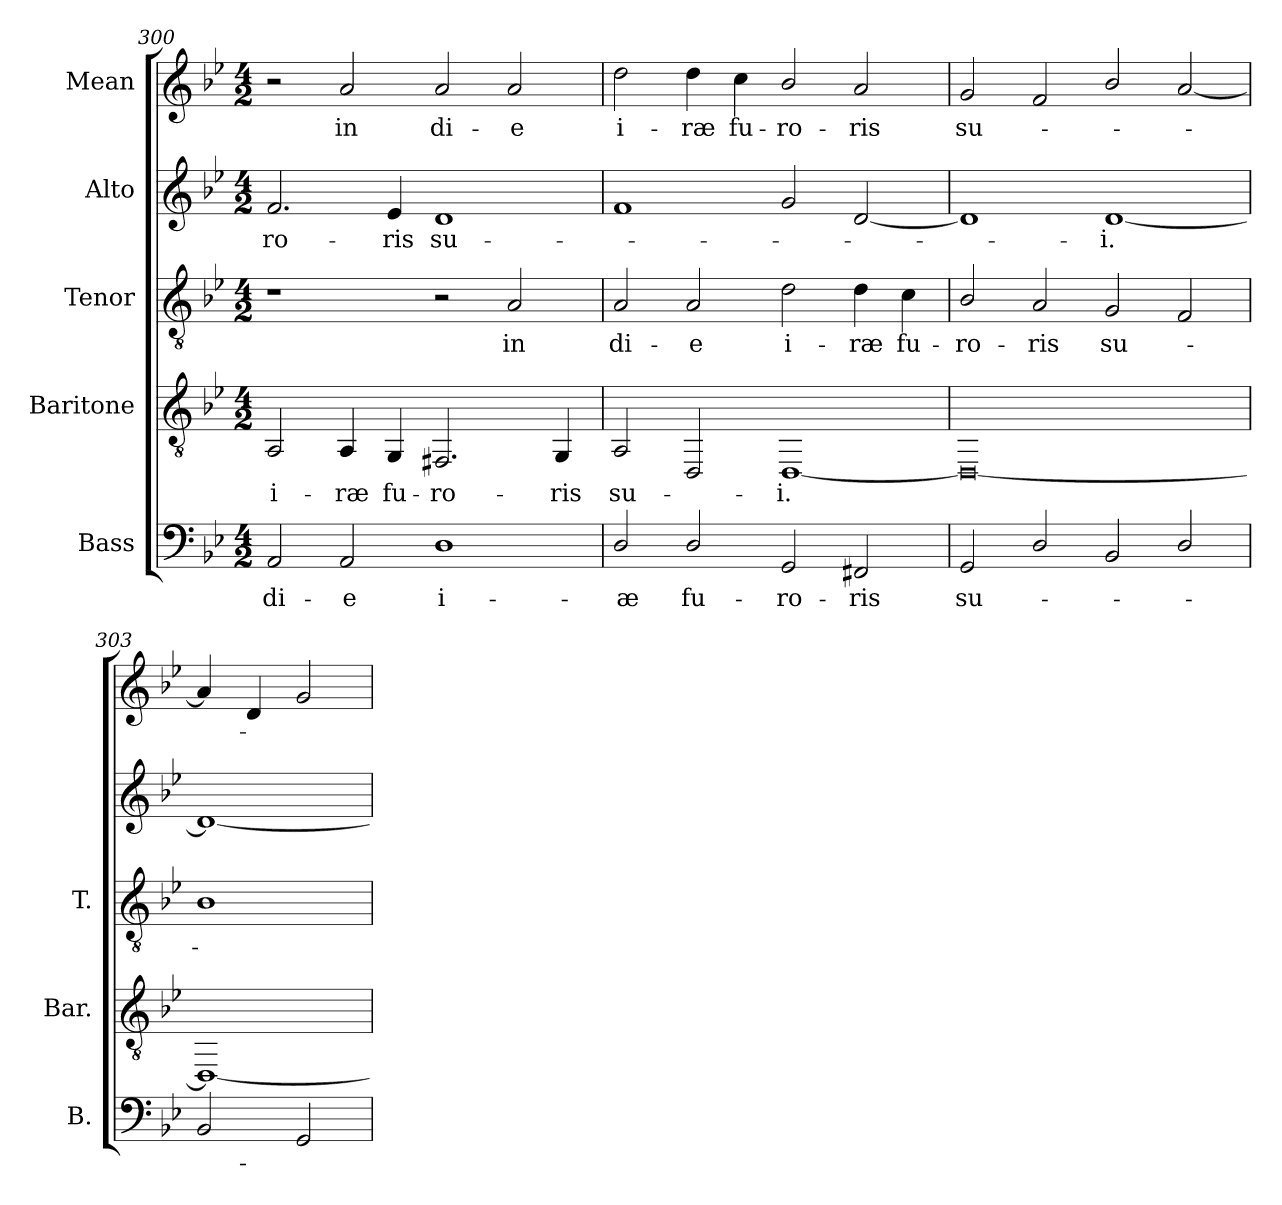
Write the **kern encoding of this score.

**kern	**text	**kern	**text	**kern	**text	**kern	**text	**kern	**text
*part5	*part5	*part4	*part4	*part3	*part3	*part2	*part2	*part1	*part1
*staff5	*staff5	*staff4	*staff4	*staff3	*staff3	*staff2	*staff2	*staff1	*staff1
*I"Bass	*	*I"Baritone	*	*I"Tenor	*	*I"Alto	*	*I"Mean	*
*I'B.	*	*I'Bar.	*	*I'T.	*	*	*	*	*
*clefF4	*	*clefGv2	*	*clefGv2	*	*clefG2	*	*clefG2	*
*	*	*	*	*ITrd7c12	*	*	*	*	*
*k[b-e-]	*	*k[b-e-]	*	*k[b-e-]	*	*k[b-e-]	*	*k[b-e-]	*
*B-:	*	*B-:	*	*B-:	*	*B-:	*	*B-:	*
*M4/2	*	*M4/2	*	*M4/2	*	*M4/2	*	*M4/2	*
=300	=300	=300	=300	=300	=300	=300	=300	=300	=300
!	!LO:LY:b:color=#000000	!	!	!	!	!	!	!	!
!	!	!	!LO:LY:b:color=#000000	!	!	!	!	!	!
!	!	!	!	!	!	!	!LO:LY:b:color=#000000	!	!
2AAi/	di-	2AAi/	i-	1r	.	2.fi/	-ro-	2r	.
!	!LO:LY:b:color=#000000	!	!	!	!	!	!	!	!
!	!	!	!LO:LY:b:color=#000000	!	!	!	!	!	!
!	!	!	!	!	!	!	!	!	!LO:LY:b:color=#000000
2AAi/	-e	4AAi/	-ræ	.	.	.	.	2ai/	in
!	!	!	!LO:LY:b:color=#000000	!	!	!	!	!	!
!	!	!	!	!	!	!	!LO:LY:b:color=#000000	!	!
.	.	4GGi/	fu-	.	.	4e-i/	-ris	.	.
!	!LO:LY:b:color=#000000	!	!	!	!	!	!	!	!
!	!	!	!LO:LY:b:color=#000000	!	!	!	!	!	!
!	!	!	!	!	!	!	!LO:LY:b:color=#000000	!	!
!	!	!	!	!	!	!	!	!	!LO:LY:b:color=#000000
1Di	i-	2.FF#Xi/	-ro-	2r	.	1di	su-	2ai/	di-
!	!	!	!	!	!LO:LY:b:color=#000000	!	!	!	!
!	!	!	!	!	!	!	!	!	!LO:LY:b:color=#000000
.	.	.	.	2AAi/	in	.	.	2ai/	-e
!	!	!	!LO:LY:b:color=#000000	!	!	!	!	!	!
.	.	4GGi/	-ris	.	.	.	.	.	.
=301	=301	=301	=301	=301	=301	=301	=301	=301	=301
!	!LO:LY:b:color=#000000	!	!	!	!	!	!	!	!
!	!	!	!LO:LY:b:color=#000000	!	!	!	!	!	!
!	!	!	!	!	!LO:LY:b:color=#000000	!	!	!	!
!	!	!	!	!	!	!	!	!	!LO:LY:b:color=#000000
2Di/	-æ	2AAi/	su-	2AAi/	di-	1fi	.	2ddi\	i-
!	!LO:LY:b:color=#000000	!	!	!	!	!	!	!	!
!	!	!	!	!	!LO:LY:b:color=#000000	!	!	!	!
!	!	!	!	!	!	!	!	!	!LO:LY:b:color=#000000
2Di/	fu-	2DDi/	.	2AAi/	-e	.	.	4ddi\	-ræ
!	!	!	!	!	!	!	!	!	!LO:LY:b:color=#000000
.	.	.	.	.	.	.	.	4cci\	fu-
!	!LO:LY:b:color=#000000	!	!	!	!	!	!	!	!
!	!	!	!LO:LY:b:color=#000000	!	!	!	!	!	!
!	!	!	!	!	!LO:LY:b:color=#000000	!	!	!	!
!	!	!	!	!	!	!	!	!	!LO:LY:b:color=#000000
2GGi/	-ro-	[1DDi	-i.	2Di\	i-	2gi/	.	2b-i/	-ro-
!	!LO:LY:b:color=#000000	!	!	!	!	!	!	!	!
!	!	!	!	!	!LO:LY:b:color=#000000	!	!	!	!
!	!	!	!	!	!	!	!	!	!LO:LY:b:color=#000000
2FF#Xi/	-ris	.	.	4Di\	-ræ	[2di/	.	2ai/	-ris
!	!	!	!	!	!LO:LY:b:color=#000000	!	!	!	!
.	.	.	.	4Ci\	fu-	.	.	.	.
=302	=302	=302	=302	=302	=302	=302	=302	=302	=302
!	!LO:LY:b:color=#000000	!	!	!	!	!	!	!	!
!	!	!	!	!	!LO:LY:b:color=#000000	!	!	!	!
!	!	!	!	!	!	!	!	!	!LO:LY:b:color=#000000
2GGi/	su-	0DDi_	.	2BB-i/	-ro-	1di]	.	2gi/	su-
!	!	!	!	!	!LO:LY:b:color=#000000	!	!	!	!
2Di/	.	.	.	2AAi/	-ris	.	.	2fi/	.
!	!	!	!	!	!LO:LY:b:color=#000000	!	!	!	!
!	!	!	!	!	!	!	!LO:LY:b:color=#000000	!	!
2BB-i/	.	.	.	2GGi/	su-	[1di	-i.	2b-i/	.
2Di/	.	.	.	2FFi/	.	.	.	[2ai/	.
=303	=303	=303	=303	=303	=303	=303	=303	=303	=303
2BB-i/	.	1DDi_	.	1BB-i	.	1di_	.	4ai/]	.
.	.	.	.	.	.	.	.	4di/	.
2GGi/	.	.	.	.	.	.	.	2gi/	.
=	=	=	=	=	=	=	=	=	=
*-	*-	*-	*-	*-	*-	*-	*-	*-	*-
